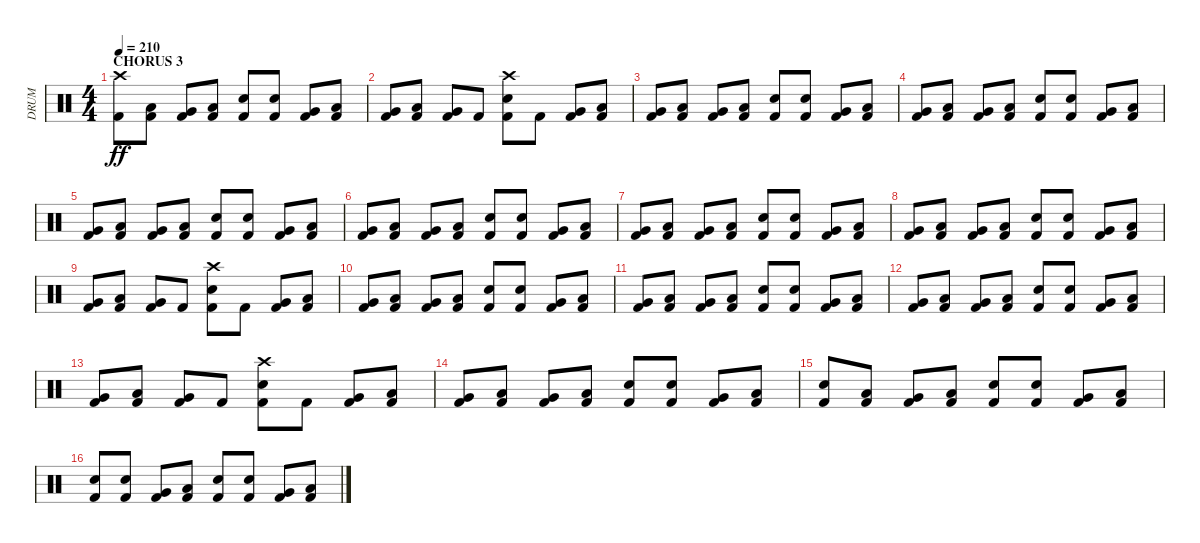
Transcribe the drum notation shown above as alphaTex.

\track ("DRUM" "DRUM") {instrument percussion}
\staff {score}
\articulation defaults
\ts (4 4)
\section ("" "CHORUS 3")
\tempo 210
\clef neutral
\ks c
("Crash high (hit)" "Kick (hit) 2").8{dy ff} ("Low Tom (hit)" "Kick (hit) 2").8 ("Very Low Tom (hit)" "Kick (hit) 2").8 ("Low Tom (hit)" "Kick (hit) 2").8 ("Snare (hit) 2" "Kick (hit) 2").8 ("Snare (hit) 2" "Kick (hit) 2").8 ("Very Low Tom (hit)" "Kick (hit) 2").8 ("Low Tom (hit)" "Kick (hit) 2").8 |
("Very Low Tom (hit)" "Kick (hit) 2").8 ("Low Tom (hit)" "Kick (hit) 2").8 ("Very Low Tom (hit)" "Kick (hit) 2").8 "Kick (hit) 2".8 ("Crash high (hit)" "Snare (hit) 2" "Kick (hit) 2").8 "Kick (hit) 2".8 ("Very Low Tom (hit)" "Kick (hit) 2").8 ("Low Tom (hit)" "Kick (hit) 2").8 |
("Very Low Tom (hit)" "Kick (hit) 2").8 ("Low Tom (hit)" "Kick (hit) 2").8 ("Very Low Tom (hit)" "Kick (hit) 2").8 ("Low Tom (hit)" "Kick (hit) 2").8 ("Snare (hit) 2" "Kick (hit) 2").8 ("Snare (hit) 2" "Kick (hit) 2").8 ("Very Low Tom (hit)" "Kick (hit) 2").8 ("Low Tom (hit)" "Kick (hit) 2").8 |
("Very Low Tom (hit)" "Kick (hit) 2").8 ("Low Tom (hit)" "Kick (hit) 2").8 ("Very Low Tom (hit)" "Kick (hit) 2").8 ("Low Tom (hit)" "Kick (hit) 2").8 ("Snare (hit) 2" "Kick (hit) 2").8 ("Snare (hit) 2" "Kick (hit) 2").8 ("Very Low Tom (hit)" "Kick (hit) 2").8 ("Low Tom (hit)" "Kick (hit) 2").8 |
("Very Low Tom (hit)" "Kick (hit) 2").8 ("Low Tom (hit)" "Kick (hit) 2").8 ("Very Low Tom (hit)" "Kick (hit) 2").8 ("Low Tom (hit)" "Kick (hit) 2").8 ("Snare (hit) 2" "Kick (hit) 2").8 ("Snare (hit) 2" "Kick (hit) 2").8 ("Very Low Tom (hit)" "Kick (hit) 2").8 ("Low Tom (hit)" "Kick (hit) 2").8 |
("Very Low Tom (hit)" "Kick (hit) 2").8 ("Low Tom (hit)" "Kick (hit) 2").8 ("Very Low Tom (hit)" "Kick (hit) 2").8 ("Low Tom (hit)" "Kick (hit) 2").8 ("Snare (hit) 2" "Kick (hit) 2").8 ("Snare (hit) 2" "Kick (hit) 2").8 ("Very Low Tom (hit)" "Kick (hit) 2").8 ("Low Tom (hit)" "Kick (hit) 2").8 |
("Very Low Tom (hit)" "Kick (hit) 2").8 ("Low Tom (hit)" "Kick (hit) 2").8 ("Very Low Tom (hit)" "Kick (hit) 2").8 ("Low Tom (hit)" "Kick (hit) 2").8 ("Snare (hit) 2" "Kick (hit) 2").8 ("Snare (hit) 2" "Kick (hit) 2").8 ("Very Low Tom (hit)" "Kick (hit) 2").8 ("Low Tom (hit)" "Kick (hit) 2").8 |
("Very Low Tom (hit)" "Kick (hit) 2").8 ("Low Tom (hit)" "Kick (hit) 2").8 ("Very Low Tom (hit)" "Kick (hit) 2").8 ("Low Tom (hit)" "Kick (hit) 2").8 ("Snare (hit) 2" "Kick (hit) 2").8 ("Snare (hit) 2" "Kick (hit) 2").8 ("Very Low Tom (hit)" "Kick (hit) 2").8 ("Low Tom (hit)" "Kick (hit) 2").8 |
("Very Low Tom (hit)" "Kick (hit) 2").8 ("Low Tom (hit)" "Kick (hit) 2").8 ("Very Low Tom (hit)" "Kick (hit) 2").8 "Kick (hit) 2".8 ("Crash high (hit)" "Snare (hit) 2" "Kick (hit) 2").8 "Kick (hit) 2".8 ("Very Low Tom (hit)" "Kick (hit) 2").8 ("Low Tom (hit)" "Kick (hit) 2").8 |
("Very Low Tom (hit)" "Kick (hit) 2").8 ("Low Tom (hit)" "Kick (hit) 2").8 ("Very Low Tom (hit)" "Kick (hit) 2").8 ("Low Tom (hit)" "Kick (hit) 2").8 ("Snare (hit) 2" "Kick (hit) 2").8 ("Snare (hit) 2" "Kick (hit) 2").8 ("Very Low Tom (hit)" "Kick (hit) 2").8 ("Low Tom (hit)" "Kick (hit) 2").8 |
("Very Low Tom (hit)" "Kick (hit) 2").8 ("Low Tom (hit)" "Kick (hit) 2").8 ("Very Low Tom (hit)" "Kick (hit) 2").8 ("Low Tom (hit)" "Kick (hit) 2").8 ("Snare (hit) 2" "Kick (hit) 2").8 ("Snare (hit) 2" "Kick (hit) 2").8 ("Very Low Tom (hit)" "Kick (hit) 2").8 ("Low Tom (hit)" "Kick (hit) 2").8 |
("Very Low Tom (hit)" "Kick (hit) 2").8 ("Low Tom (hit)" "Kick (hit) 2").8 ("Very Low Tom (hit)" "Kick (hit) 2").8 ("Low Tom (hit)" "Kick (hit) 2").8 ("Snare (hit) 2" "Kick (hit) 2").8 ("Snare (hit) 2" "Kick (hit) 2").8 ("Very Low Tom (hit)" "Kick (hit) 2").8 ("Low Tom (hit)" "Kick (hit) 2").8 |
("Very Low Tom (hit)" "Kick (hit) 2").8 ("Low Tom (hit)" "Kick (hit) 2").8 ("Very Low Tom (hit)" "Kick (hit) 2").8 "Kick (hit) 2".8 ("Crash high (hit)" "Snare (hit) 2" "Kick (hit) 2").8 "Kick (hit) 2".8 ("Very Low Tom (hit)" "Kick (hit) 2").8 ("Low Tom (hit)" "Kick (hit) 2").8 |
("Very Low Tom (hit)" "Kick (hit) 2").8 ("Low Tom (hit)" "Kick (hit) 2").8 ("Very Low Tom (hit)" "Kick (hit) 2").8 ("Low Tom (hit)" "Kick (hit) 2").8 ("Snare (hit) 2" "Kick (hit) 2").8 ("Snare (hit) 2" "Kick (hit) 2").8 ("Very Low Tom (hit)" "Kick (hit) 2").8 ("Low Tom (hit)" "Kick (hit) 2").8 |
("Snare (hit) 2" "Kick (hit) 2").8 ("Low Tom (hit)" "Kick (hit) 2").8 ("Very Low Tom (hit)" "Kick (hit) 2").8 ("Low Tom (hit)" "Kick (hit) 2").8 ("Snare (hit) 2" "Kick (hit) 2").8 ("Snare (hit) 2" "Kick (hit) 2").8 ("Very Low Tom (hit)" "Kick (hit) 2").8 ("Low Tom (hit)" "Kick (hit) 2").8 |
("Snare (hit) 2" "Kick (hit) 2").8 ("Snare (hit) 2" "Kick (hit) 2").8 ("Very Low Tom (hit)" "Kick (hit) 2").8 ("Low Tom (hit)" "Kick (hit) 2").8 ("Snare (hit) 2" "Kick (hit) 2").8 ("Snare (hit) 2" "Kick (hit) 2").8 ("Very Low Tom (hit)" "Kick (hit) 2").8 ("Low Tom (hit)" "Kick (hit) 2").8
